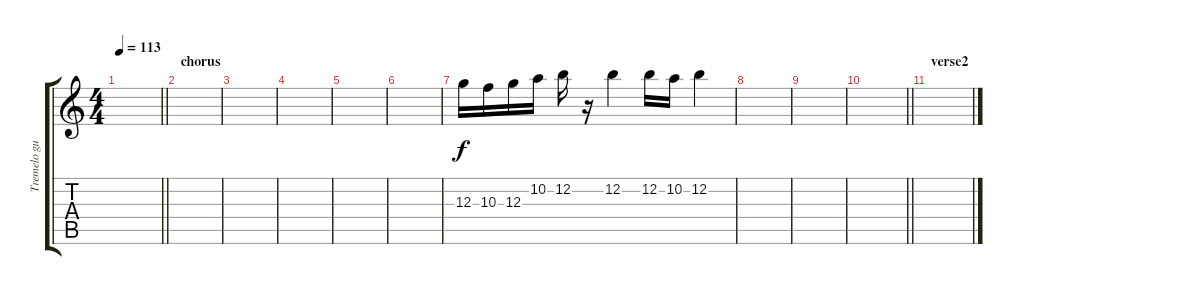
\track ("Tremelo guitar" "Tremelo gu") {instrument acousticguitarnylon}
\staff {score tabs}
\tuning (E4 B3 G3 D3 A2 E2) {hide}
\ts (4 4)
\tempo 113
\clef g2
\barLineRight lightlight
\ks c
|
\section ("" "chorus")
|
|
|
|
|
12.3.16{volume 10 instrument distortionguitar} 10.3.16 12.3.16 10.2.16 12.2.16 r.16 12.2.4 12.2.16 10.2.16 12.2.4 |
|
|
\barLineRight lightlight
|
\section ("" "verse2")
